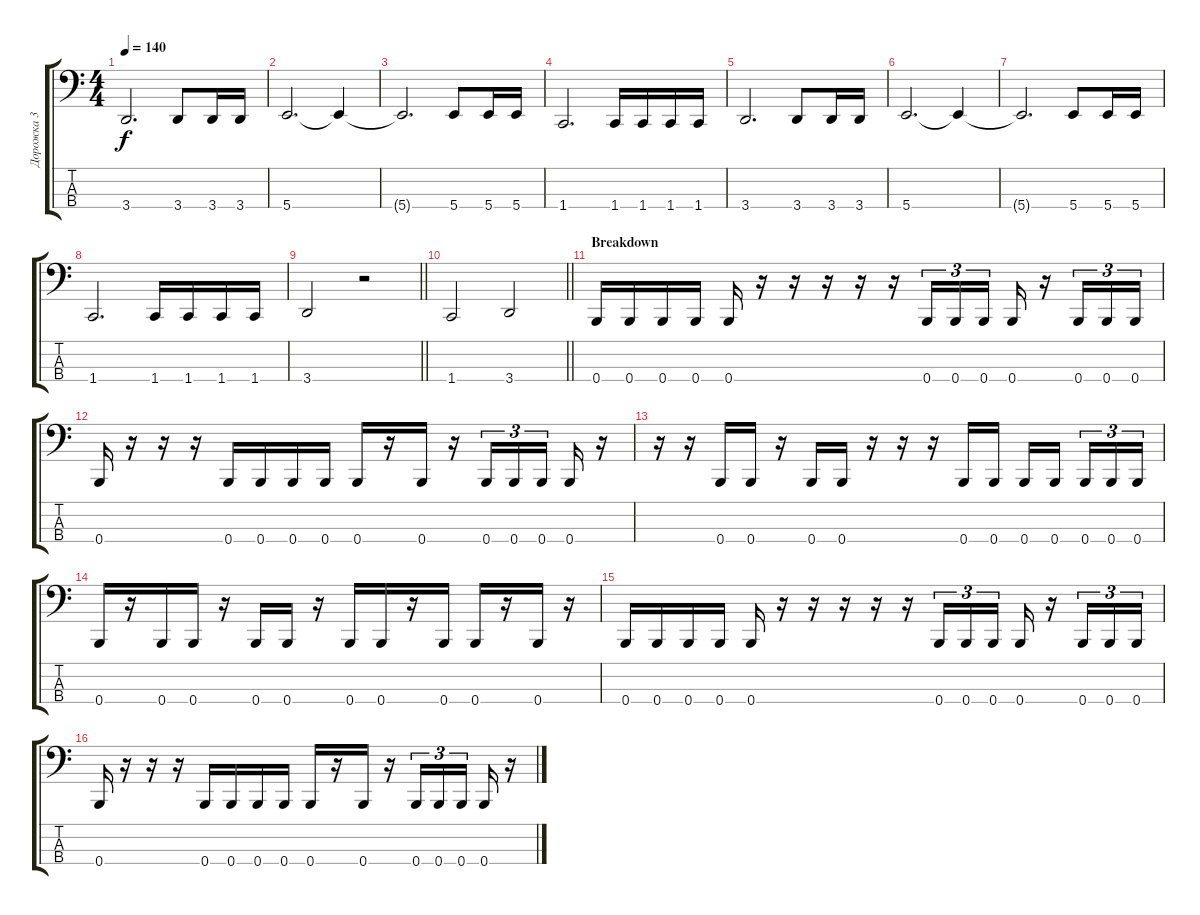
\track ("Дорожка 3" "Дорожка 3") {instrument electricbassfinger}
\staff {score tabs}
\tuning (E2 B1 Gb1 B0) {hide}
\ts (4 4)
\tempo 140
\clef f4
\ks c
3.4.2{d dy f} 3.4.8 3.4.16 3.4.16 |
5.4.2{d} 5.4{t}.4 |
5.4{t}.2{d} 5.4.8 5.4.16 5.4.16 |
1.4.2{d} 1.4.16 1.4.16 1.4.16 1.4.16 |
3.4.2{d} 3.4.8 3.4.16 3.4.16 |
5.4.2{d} 5.4{t}.4 |
5.4{t}.2{d} 5.4.8 5.4.16 5.4.16 |
1.4.2{d} 1.4.16 1.4.16 1.4.16 1.4.16 |
\barLineRight lightlight
3.4.2 r.2 |
\barLineRight lightlight
1.4.2 3.4.2 |
\section ("" "Breakdown")
0.4.16 0.4.16 0.4.16 0.4.16 0.4.16 r.16 r.16 r.16 r.16 r.16 0.4.16{tu (3 2)} 0.4.16{tu (3 2)} 0.4.16{tu (3 2)} 0.4.16 r.16 0.4.16{tu (3 2)} 0.4.16{tu (3 2)} 0.4.16{tu (3 2)} |
0.4.16 r.16 r.16 r.16 0.4.16 0.4.16 0.4.16 0.4.16 0.4.16 r.16 0.4.16 r.16 0.4.16{tu (3 2)} 0.4.16{tu (3 2)} 0.4.16{tu (3 2) beam splitsecondary} 0.4.16 r.16 |
r.16 r.16 0.4.16 0.4.16 r.16 0.4.16 0.4.16 r.16 r.16 r.16 0.4.16 0.4.16 0.4.16 0.4.16{beam splitsecondary} 0.4.16{tu (3 2)} 0.4.16{tu (3 2)} 0.4.16{tu (3 2)} |
0.4.16 r.16 0.4.16 0.4.16 r.16 0.4.16 0.4.16 r.16 0.4.16 0.4.16 r.16 0.4.16 0.4.16 r.16 0.4.16 r.16 |
0.4.16 0.4.16 0.4.16 0.4.16 0.4.16 r.16 r.16 r.16 r.16 r.16 0.4.16{tu (3 2)} 0.4.16{tu (3 2)} 0.4.16{tu (3 2)} 0.4.16 r.16 0.4.16{tu (3 2)} 0.4.16{tu (3 2)} 0.4.16{tu (3 2)} |
0.4.16 r.16 r.16 r.16 0.4.16 0.4.16 0.4.16 0.4.16 0.4.16 r.16 0.4.16 r.16 0.4.16{tu (3 2)} 0.4.16{tu (3 2)} 0.4.16{tu (3 2) beam splitsecondary} 0.4.16 r.16
